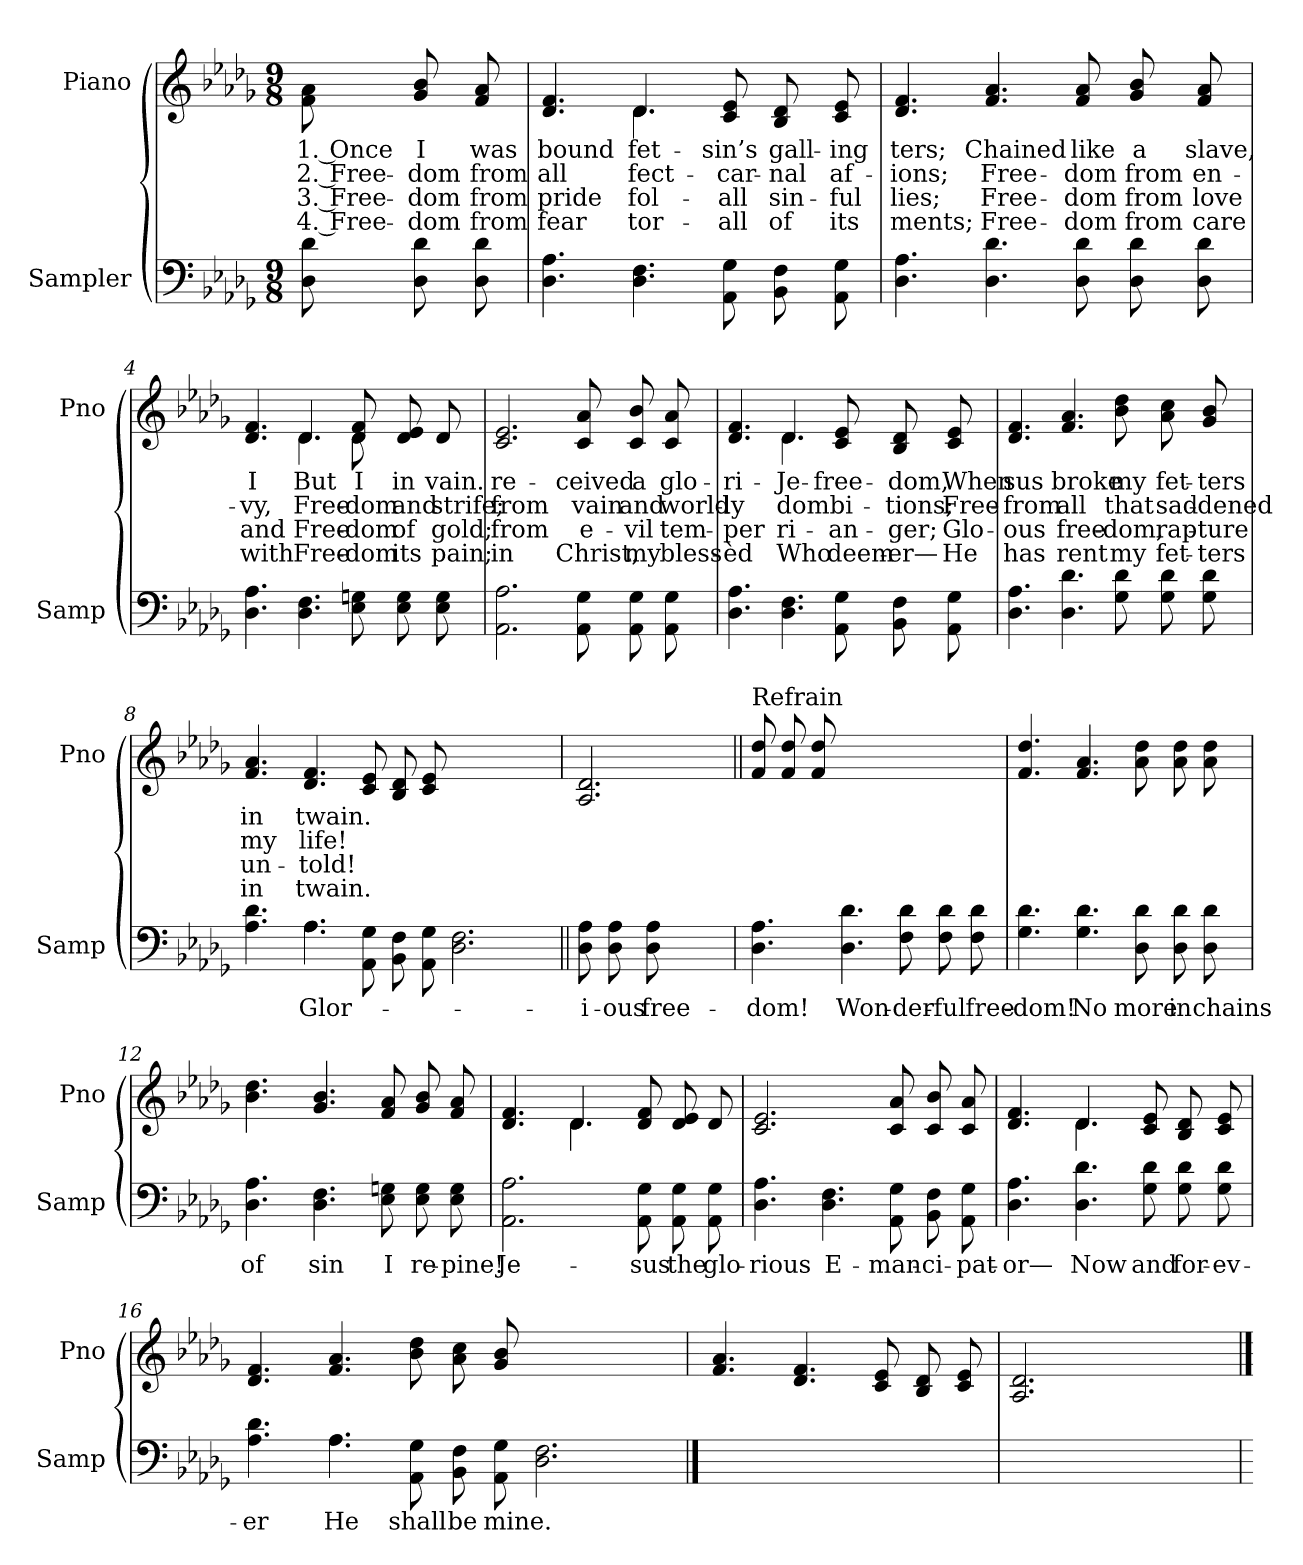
**kern	**text	**kern	**text	**text	**text	**text
*part2	*part2	*part1	*part1	*part1	*part1	*part1
*staff2	*staff2	*staff1	*staff1	*staff1	*staff1	*staff1
*I"Sampler	*	*I"Piano	*	*	*	*
*I'Samp	*	*I'Pno	*	*	*	*
*clefF4	*	*clefG2	*	*	*	*
*k[b-e-a-d-g-]	*	*k[b-e-a-d-g-]	*	*	*	*
*D-:	*	*D-:	*	*	*	*
*M9/8	*	*M9/8	*	*	*	*
=1	=1	=1	=1	=1	=1	=1
8D- 8d-	.	8f\ 8a-\	1. Once	2. Free-	3. Free-	4. Free-
8D- 8d-	.	8g-/ 8b-/	I	-dom	-dom	-dom
8D- 8d-	.	8f/ 8a-/	was	from	from	from
=2	=2	=2	=2	=2	=2	=2
*	*	*^	*	*	*	*
4.D- 4.A-	.	4.d- 4.f	4.ryy	bound	all	pride	fear
4.D- 4.F	.	4.d-/	4.d-	fet-	-fect-	fol-	tor-
8AA- 8G-	.	8c 8e-	4.ryy	sin’s	car-	all	all
8BB- 8F	.	8B- 8d-	.	gall-	-nal	sin-	of
8AA- 8G-	.	8c 8e-	.	-ing	af-	-ful	its
*	*	*v	*v	*	*	*	*
=3	=3	=3	=3	=3	=3	=3
4.D- 4.A-	.	4.d- 4.f	-ters;	-ions;	-lies;	-ments;
4.D- 4.d-	.	4.f 4.a-	Chained	Free-	Free-	Free-
8D- 8d-	.	8f 8a-	like	-dom	-dom	-dom
8D- 8d-	.	8g- 8b-	a	from	from	from
8D- 8d-	.	8f 8a-	slave,	en-	love	care
=4	=4	=4	=4	=4	=4	=4
*	*	*^	*	*	*	*
4.D- 4.A-	.	4.d- 4.f	4.ryy	I	-vy,	and	with
4.D- 4.F	.	4.d-/	4.d-	But	Free-	Free-	Free-
8E- 8Gn	.	8d- 8f	8d-	I	-dom	-dom	-dom
8E- 8G	.	8d- 8e-	4ryy	in	and	of	its
8E- 8G	.	8d-/	.	vain.	strife;	gold;	pain;
*	*	*v	*v	*	*	*	*
=5	=5	=5	=5	=5	=5	=5
2.AA- 2.A-	.	2.c 2.e-	re-	from	from	in
8AA- 8G-	.	8c 8a-	-ceived	vain	e-	Christ,
8AA- 8G-	.	8c 8b-	a	and	-vil	my
8AA- 8G-	.	8c 8a-	glo-	world-	tem-	bless-
=6	=6	=6	=6	=6	=6	=6
*	*	*^	*	*	*	*
4.D- 4.A-	.	4.d- 4.f	4.ryy	-ri-	-ly	-per	-èd
4.D- 4.F	.	4.d-/	4.d-	Je-	-dom	-ri-	Who
8AA- 8G-	.	8c 8e-	4.ryy	free-	-bi-	an-	-deem-
8BB- 8F	.	8B- 8d-	.	-dom,	-tions;	-ger;	-er—
8AA- 8G-	.	8c 8e-	.	When	Free-	Glo-	He
*	*	*v	*v	*	*	*	*
=7	=7	=7	=7	=7	=7	=7
4.D- 4.A-	.	4.d- 4.f	-sus	from	-ous	has
4.D- 4.d-	.	4.f 4.a-	broke	all	free-	rent
8G- 8d-	.	8b- 8dd-	my	that	-dom,	my
8G- 8d-	.	8a- 8cc	fet-	sad-	rap-	fet-
8G- 8d-	.	8g- 8b-	-ters	-dened	-ture	-ters
=8	=8	=8	=8	=8	=8	=8
*^	*	*	*	*	*	*
4.A- 4.d-	4.ryy	.	4.f 4.a-	in	my	un-	in
4.A-\	4.A-	Glor-	4.d- 4.f	twain.	life!	-told!	twain.
8AA- 8G-	1ryy	.	8c 8e-	.	.	.	.
8BB- 8F	.	.	8B- 8d-	.	.	.	.
8AA- 8G-	.	.	8c 8e-	.	.	.	.
2.D- 2.F	.	.	2.ryy	.	.	.	.
.	8ryy	.	.	.	.	.	.
*v	*v	*	*	*	*	*	*
=9||	=9	=9	=9	=9	=9	=9
8D- 8A-	-i-	2.A- 2.d-	.	.	.	.
8D- 8A-	-ous	.	.	.	.	.
8D- 8A-	free-	.	.	.	.	.
4.ryy	.	.	.	.	.	.
=10	=10||	=10||	=10||	=10||	=10||	=10||
!	!	!LO:TX:t=Refrain	!	!	!	!
4.D- 4.A-	-dom!	8f 8dd-	.	.	.	.
.	.	8f 8dd-	.	.	.	.
.	.	8f 8dd-	.	.	.	.
4.D- 4.d-	Won-	2.ryy	.	.	.	.
8F 8d-	-der-	.	.	.	.	.
8F 8d-	-ful	.	.	.	.	.
8F 8d-	free-	.	.	.	.	.
=11	=11	=11	=11	=11	=11	=11
4.G- 4.d-	-dom!	4.f 4.dd-	.	.	.	.
4.G- 4.d-	No	4.f 4.a-	.	.	.	.
8D- 8d-	more	8a- 8dd-	.	.	.	.
8D- 8d-	in	8a- 8dd-	.	.	.	.
8D- 8d-	chains	8a- 8dd-	.	.	.	.
=12	=12	=12	=12	=12	=12	=12
4.D- 4.A-	of	4.b- 4.dd-	.	.	.	.
4.D- 4.F	sin	4.g- 4.b-	.	.	.	.
8E- 8Gn	I	8f 8a-	.	.	.	.
8E- 8G	re-	8g- 8b-	.	.	.	.
8E- 8G	-pine!	8f 8a-	.	.	.	.
=13	=13	=13	=13	=13	=13	=13
*	*	*^	*	*	*	*
2.AA- 2.A-	Je-	4.d- 4.f	4.ryy	.	.	.	.
.	.	4.d-/	4.d-	.	.	.	.
8AA- 8G-	-sus	8d- 8f	4.ryy	.	.	.	.
8AA- 8G-	the	8d- 8e-	.	.	.	.	.
8AA- 8G-	glo-	8d-	.	.	.	.	.
*	*	*v	*v	*	*	*	*
=14	=14	=14	=14	=14	=14	=14
4.D- 4.A-	-rious	2.c 2.e-	.	.	.	.
4.D- 4.F	E-	.	.	.	.	.
8AA- 8G-	-man-	8c 8a-	.	.	.	.
8BB- 8F	-ci-	8c 8b-	.	.	.	.
8AA- 8G-	-pat-	8c 8a-	.	.	.	.
=15	=15	=15	=15	=15	=15	=15
*	*	*^	*	*	*	*
4.D- 4.A-	-or—	4.d- 4.f	4.ryy	.	.	.	.
4.D- 4.d-	Now	4.d-/	4.d-	.	.	.	.
8G- 8d-	and	8c 8e-	4.ryy	.	.	.	.
8G- 8d-	for-	8B- 8d-	.	.	.	.	.
8G- 8d-	-ev-	8c 8e-	.	.	.	.	.
*	*	*v	*v	*	*	*	*
=16	=16	=16	=16	=16	=16	=16
*^	*	*	*	*	*	*
4.A- 4.d-	4.ryy	-er	4.d- 4.f	.	.	.	.
4.A-\	4.A-	He	4.f 4.a-	.	.	.	.
8AA- 8G-	1ryy	shall	8b- 8dd-	.	.	.	.
8BB- 8F	.	be	8a- 8cc	.	.	.	.
8AA- 8G-	.	mine.	8g- 8b-	.	.	.	.
2.D- 2.F	.	.	2.ryy	.	.	.	.
.	8ryy	.	.	.	.	.	.
*v	*v	*	*	*	*	*	*
==17	=17	=17	=17	=17	=17	=17
1ryy	.	4.f 4.a-	.	.	.	.
.	.	4.d- 4.f	.	.	.	.
.	.	8c 8e-	.	.	.	.
.	.	8B- 8d-	.	.	.	.
8ryy	.	8c 8e-	.	.	.	.
=18	=18	=18	=18	=18	=18	=18
1ryy	.	2.A- 2.d-	.	.	.	.
.	.	4.ryy	.	.	.	.
8ryy	.	.	.	.	.	.
=	==	==	==	==	==	==
*-	*-	*-	*-	*-	*-	*-
